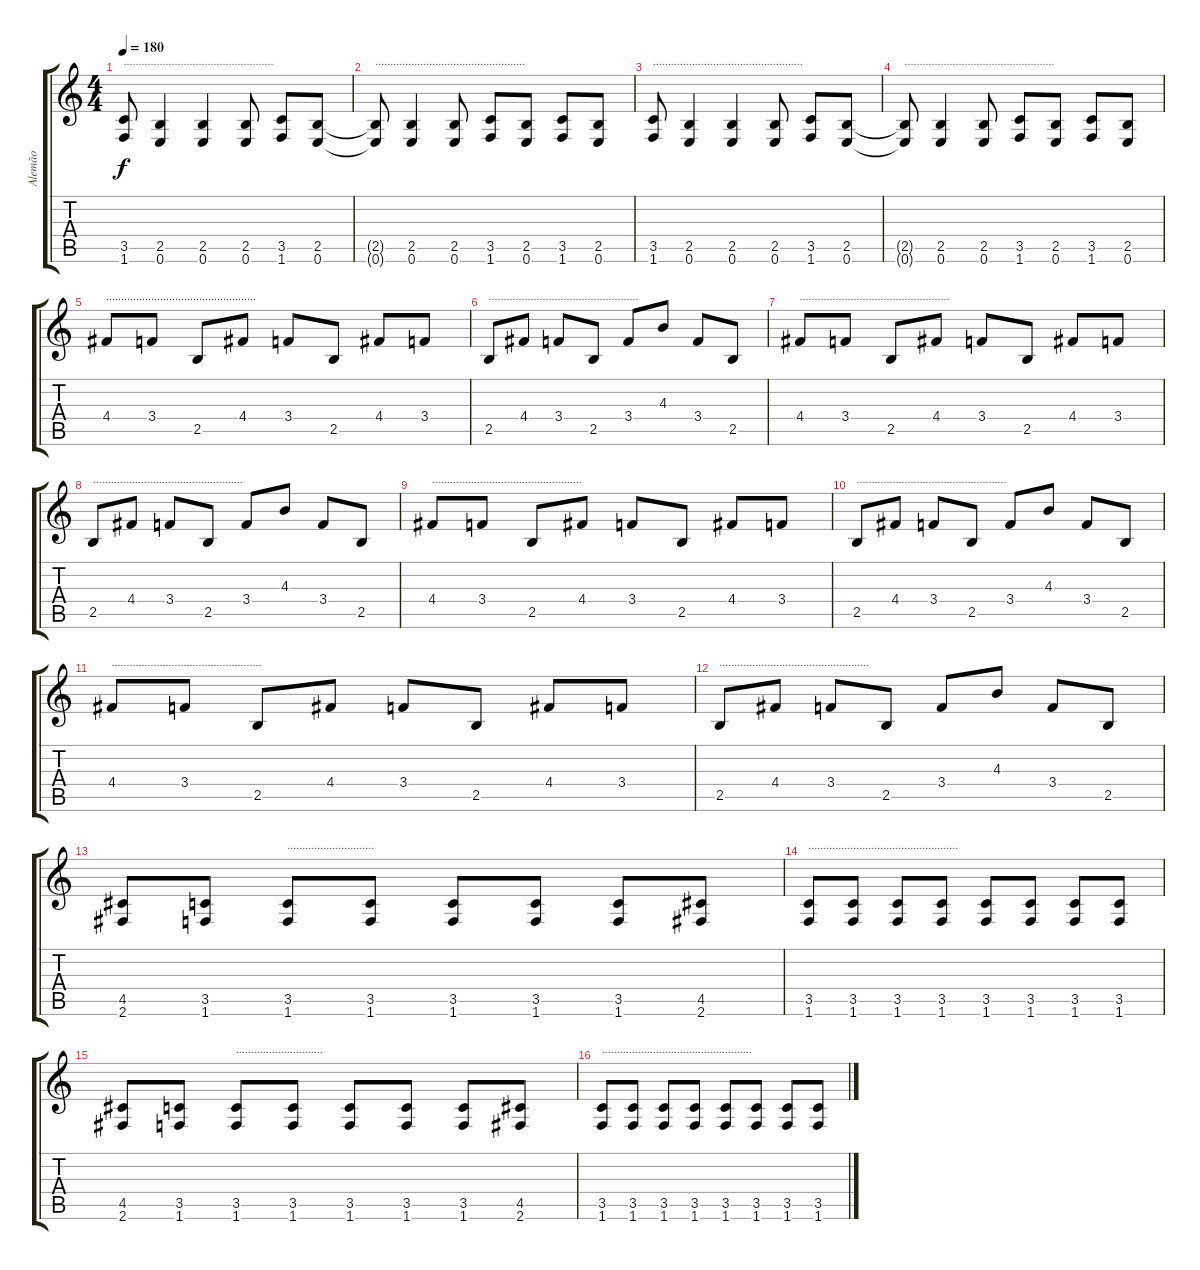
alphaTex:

\track ("Alemão" "Alemão") {instrument distortionguitar}
\staff {score tabs}
\tuning (E4 B3 G3 D3 A2 E2) {hide}
\ts (4 4)
\tempo 180
\clef g2
\ks c
(3.5 1.6).8{txt ".................................................." dy f} (2.5 0.6).4 (2.5 0.6).4 (2.5 0.6).8 (3.5 1.6).8 (2.5 0.6).8 |
(2.5{t} 0.6{t}).8{txt ".................................................."} (2.5 0.6).4 (2.5 0.6).8 (3.5 1.6).8 (2.5 0.6).8 (3.5 1.6).8 (2.5 0.6).8 |
(3.5 1.6).8{txt ".................................................."} (2.5 0.6).4 (2.5 0.6).4 (2.5 0.6).8 (3.5 1.6).8 (2.5 0.6).8 |
(2.5{t} 0.6{t}).8{txt ".................................................."} (2.5 0.6).4 (2.5 0.6).8 (3.5 1.6).8 (2.5 0.6).8 (3.5 1.6).8 (2.5 0.6).8 |
4.4.8{txt ".................................................."} 3.4.8 2.5.8 4.4.8 3.4.8 2.5.8 4.4.8 3.4.8 |
2.5.8{txt ".................................................."} 4.4.8 3.4.8 2.5.8 3.4.8 4.3.8 3.4.8 2.5.8 |
4.4.8{txt ".................................................."} 3.4.8 2.5.8 4.4.8 3.4.8 2.5.8 4.4.8 3.4.8 |
2.5.8{txt ".................................................."} 4.4.8 3.4.8 2.5.8 3.4.8 4.3.8 3.4.8 2.5.8 |
4.4.8{txt ".................................................."} 3.4.8 2.5.8 4.4.8 3.4.8 2.5.8 4.4.8 3.4.8 |
2.5.8{txt ".................................................."} 4.4.8 3.4.8 2.5.8 3.4.8 4.3.8 3.4.8 2.5.8 |
4.4.8{txt ".................................................."} 3.4.8 2.5.8 4.4.8 3.4.8 2.5.8 4.4.8 3.4.8 |
2.5.8{txt ".................................................."} 4.4.8 3.4.8 2.5.8 3.4.8 4.3.8 3.4.8 2.5.8 |
(4.5 2.6).8 (3.5 1.6).8 (3.5 1.6).8{txt "............................."} (3.5 1.6).8 (3.5 1.6).8 (3.5 1.6).8 (3.5 1.6).8 (4.5 2.6).8 |
(3.5 1.6).8{txt ".................................................."} (3.5 1.6).8 (3.5 1.6).8 (3.5 1.6).8 (3.5 1.6).8 (3.5 1.6).8 (3.5 1.6).8 (3.5 1.6).8 |
(4.5 2.6).8 (3.5 1.6).8 (3.5 1.6).8{txt "............................."} (3.5 1.6).8 (3.5 1.6).8 (3.5 1.6).8 (3.5 1.6).8 (4.5 2.6).8 |
(3.5 1.6).8{txt ".................................................."} (3.5 1.6).8 (3.5 1.6).8 (3.5 1.6).8 (3.5 1.6).8 (3.5 1.6).8 (3.5 1.6).8 (3.5 1.6).8
